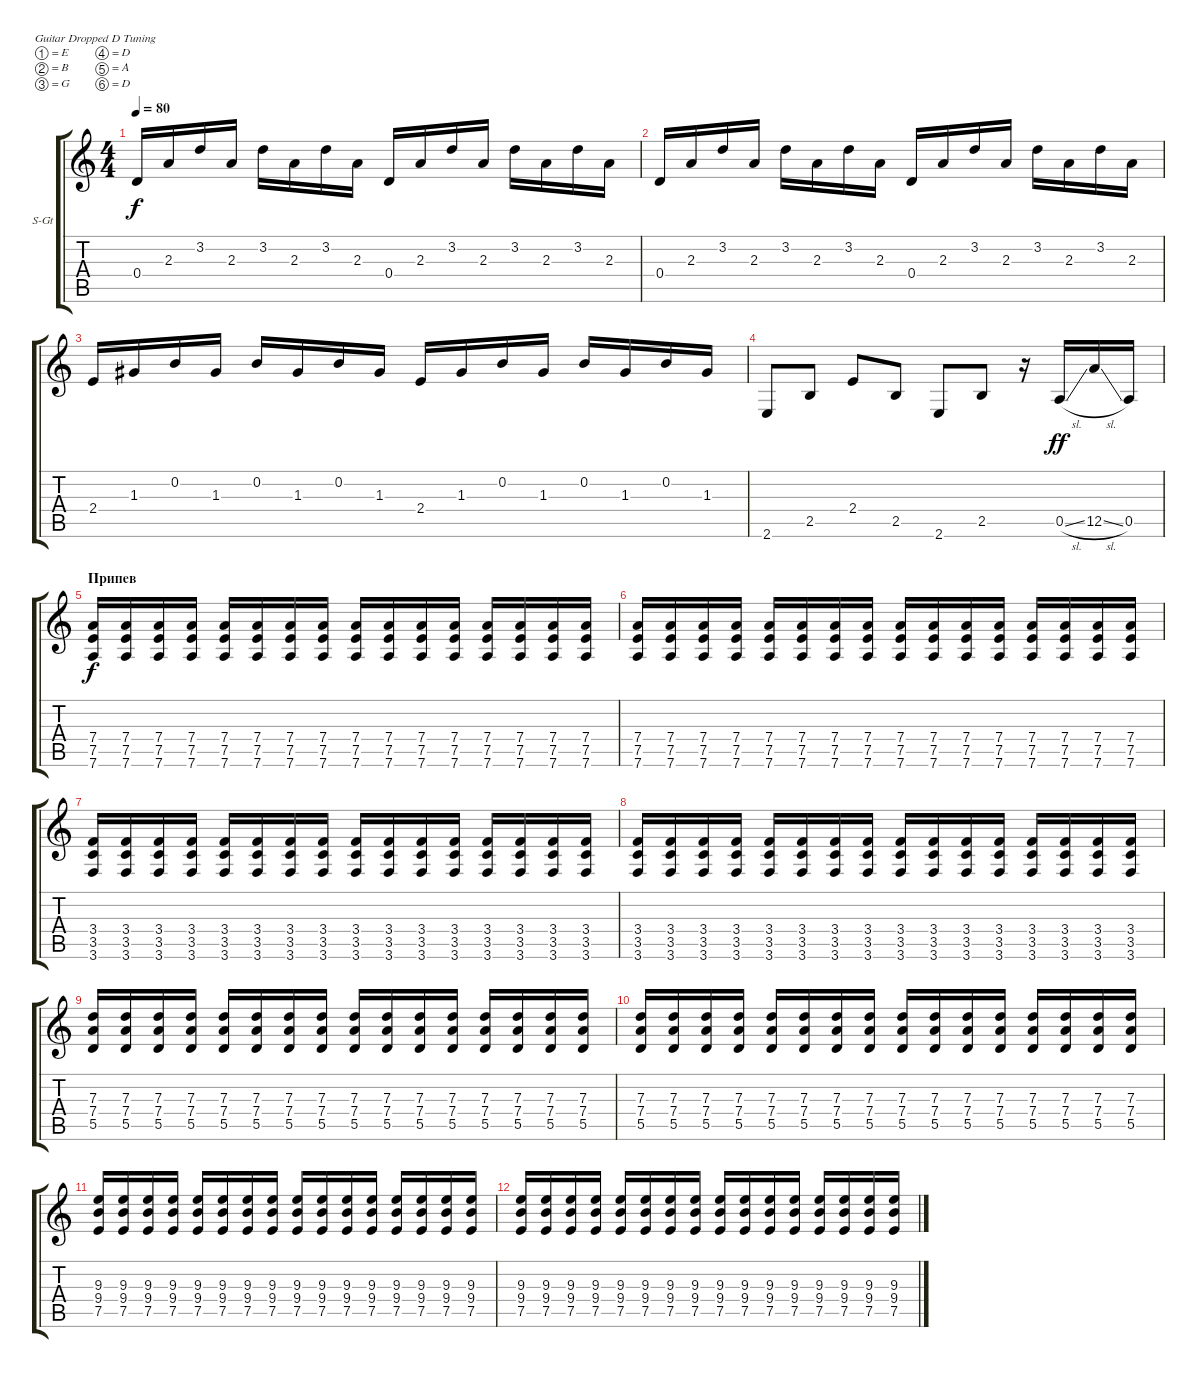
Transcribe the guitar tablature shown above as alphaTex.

\defaultSystemsLayout 4
\bracketExtendMode groupsimilarinstruments
\firstSystemTrackNameOrientation horizontal
\otherSystemsTrackNameOrientation horizontal
\track ("Steel Guitar" "S-Gt") {instrument acousticguitarsteel}
\staff {score tabs}
\tuning (E4 B3 G3 D3 A2 D2)
\ts (4 4)
\tempo 80
\clef g2
\ks c
0.4.16{dy f} 2.3.16 3.2.16 2.3.16 3.2.16 2.3.16 3.2.16 2.3.16 0.4.16 2.3.16 3.2.16 2.3.16 3.2.16 2.3.16 3.2.16 2.3.16 |
0.4.16 2.3.16 3.2.16 2.3.16 3.2.16 2.3.16 3.2.16 2.3.16 0.4.16 2.3.16 3.2.16 2.3.16 3.2.16 2.3.16 3.2.16 2.3.16 |
2.4.16 1.3.16 0.2.16 1.3.16 0.2.16 1.3.16 0.2.16 1.3.16 2.4.16 1.3.16 0.2.16 1.3.16 0.2.16 1.3.16 0.2.16 1.3.16 |
2.6.8 2.5.8 2.4.8 2.5.8 2.6.8 2.5.8 r.16 0.5{sl}.16{dy ff} 12.5{sl}.16 0.5.16 |
\section ("" "Припев")
(7.4 7.5 7.6).16{dy f} (7.4 7.5 7.6).16 (7.4 7.5 7.6).16 (7.4 7.5 7.6).16 (7.4 7.5 7.6).16 (7.4 7.5 7.6).16 (7.4 7.5 7.6).16 (7.4 7.5 7.6).16 (7.4 7.5 7.6).16 (7.4 7.5 7.6).16 (7.4 7.5 7.6).16 (7.4 7.5 7.6).16 (7.4 7.5 7.6).16 (7.4 7.5 7.6).16 (7.4 7.5 7.6).16 (7.4 7.5 7.6).16 |
(7.4 7.5 7.6).16 (7.4 7.5 7.6).16 (7.4 7.5 7.6).16 (7.4 7.5 7.6).16 (7.4 7.5 7.6).16 (7.4 7.5 7.6).16 (7.4 7.5 7.6).16 (7.4 7.5 7.6).16 (7.4 7.5 7.6).16 (7.4 7.5 7.6).16 (7.4 7.5 7.6).16 (7.4 7.5 7.6).16 (7.4 7.5 7.6).16 (7.4 7.5 7.6).16 (7.4 7.5 7.6).16 (7.4 7.5 7.6).16 |
(3.4 3.5 3.6).16 (3.4 3.5 3.6).16 (3.4 3.5 3.6).16 (3.4 3.5 3.6).16 (3.4 3.5 3.6).16 (3.4 3.5 3.6).16 (3.4 3.5 3.6).16 (3.4 3.5 3.6).16 (3.4 3.5 3.6).16 (3.4 3.5 3.6).16 (3.4 3.5 3.6).16 (3.4 3.5 3.6).16 (3.4 3.5 3.6).16 (3.4 3.5 3.6).16 (3.4 3.5 3.6).16 (3.4 3.5 3.6).16 |
(3.4 3.5 3.6).16 (3.4 3.5 3.6).16 (3.4 3.5 3.6).16 (3.4 3.5 3.6).16 (3.4 3.5 3.6).16 (3.4 3.5 3.6).16 (3.4 3.5 3.6).16 (3.4 3.5 3.6).16 (3.4 3.5 3.6).16 (3.4 3.5 3.6).16 (3.4 3.5 3.6).16 (3.4 3.5 3.6).16 (3.4 3.5 3.6).16 (3.4 3.5 3.6).16 (3.4 3.5 3.6).16 (3.4 3.5 3.6).16 |
(7.3 7.4 5.5).16 (7.3 7.4 5.5).16 (7.3 7.4 5.5).16 (7.3 7.4 5.5).16 (7.3 7.4 5.5).16 (7.3 7.4 5.5).16 (7.3 7.4 5.5).16 (7.3 7.4 5.5).16 (7.3 7.4 5.5).16 (7.3 7.4 5.5).16 (7.3 7.4 5.5).16 (7.3 7.4 5.5).16 (7.3 7.4 5.5).16 (7.3 7.4 5.5).16 (7.3 7.4 5.5).16 (7.3 7.4 5.5).16 |
(7.3 7.4 5.5).16 (7.3 7.4 5.5).16 (7.3 7.4 5.5).16 (7.3 7.4 5.5).16 (7.3 7.4 5.5).16 (7.3 7.4 5.5).16 (7.3 7.4 5.5).16 (7.3 7.4 5.5).16 (7.3 7.4 5.5).16 (7.3 7.4 5.5).16 (7.3 7.4 5.5).16 (7.3 7.4 5.5).16 (7.3 7.4 5.5).16 (7.3 7.4 5.5).16 (7.3 7.4 5.5).16 (7.3 7.4 5.5).16 |
(9.3 9.4 7.5).16 (9.3 9.4 7.5).16 (9.3 9.4 7.5).16 (9.3 9.4 7.5).16 (9.3 9.4 7.5).16 (9.3 9.4 7.5).16 (9.3 9.4 7.5).16 (9.3 9.4 7.5).16 (9.3 9.4 7.5).16 (9.3 9.4 7.5).16 (9.3 9.4 7.5).16 (9.3 9.4 7.5).16 (9.3 9.4 7.5).16 (9.3 9.4 7.5).16 (9.3 9.4 7.5).16 (9.3 9.4 7.5).16 |
(9.3 9.4 7.5).16 (9.3 9.4 7.5).16 (9.3 9.4 7.5).16 (9.3 9.4 7.5).16 (9.3 9.4 7.5).16 (9.3 9.4 7.5).16 (9.3 9.4 7.5).16 (9.3 9.4 7.5).16 (9.3 9.4 7.5).16 (9.3 9.4 7.5).16 (9.3 9.4 7.5).16 (9.3 9.4 7.5).16 (9.3 9.4 7.5).16 (9.3 9.4 7.5).16 (9.3 9.4 7.5).16 (9.3 9.4 7.5).16
